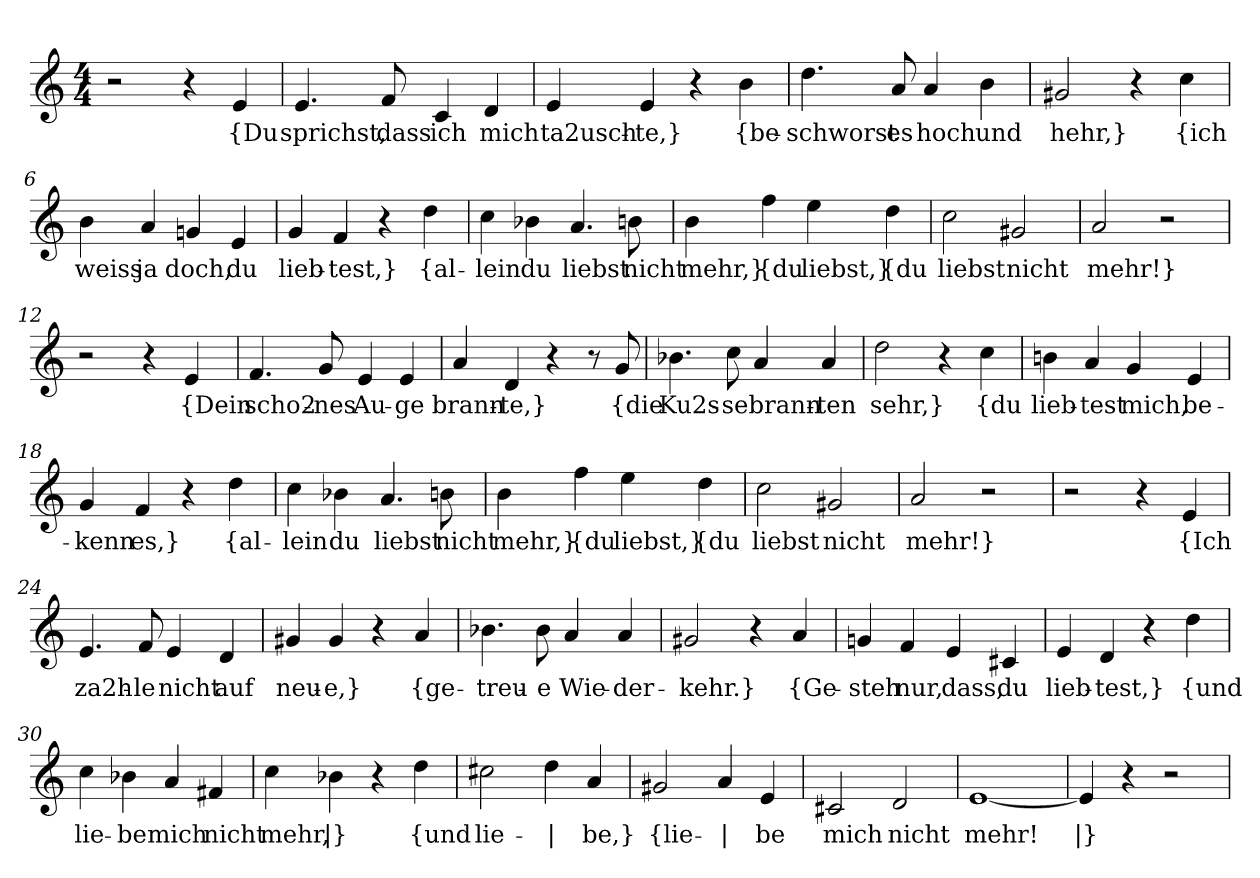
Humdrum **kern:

**kern	**text
*part1	*part1
*staff1	*staff1
*clefG2	*
*k[]	*
*M4/4	*
=1	=1
2r	.
4r	.
!	!LO:LY:b
4e/	{Du
=2	=2
!	!LO:LY:b
4.e/	sprichst,
!	!LO:LY:b
8f/	dass
!	!LO:LY:b
4c/	ich
!	!LO:LY:b
4d/	mich
=3	=3
!	!LO:LY:b
4e/	ta2usch-
!	!LO:LY:b
4e/	-te,}
4r	.
!	!LO:LY:b
4b\	{be-
=4	=4
!	!LO:LY:b
4.dd\	-schworst
!	!LO:LY:b
8a/	es
!	!LO:LY:b
4a/	hoch
!	!LO:LY:b
4b\	und
=5	=5
!	!LO:LY:b
2g#X/	hehr,}
4r	.
!	!LO:LY:b
4cc\	{ich
!!LO:LB:g=z
=6	=6
!	!LO:LY:b
4b\	weiss
!	!LO:LY:b
4a/	ja
!	!LO:LY:b
4gn/	doch,
!	!LO:LY:b
4e/	du
=7	=7
!	!LO:LY:b
4g/	lieb-
!	!LO:LY:b
4f/	-test,}
4r	.
!	!LO:LY:b
4dd\	{al-
=8	=8
!	!LO:LY:b
4cc\	-lein
!	!LO:LY:b
4b-X\	du
!	!LO:LY:b
4.a/	liebst
!	!LO:LY:b
8bn\	nicht
=9	=9
!	!LO:LY:b
4b\	mehr,}
!	!LO:LY:b
4ff\	{du
!	!LO:LY:b
4ee\	liebst,}
!	!LO:LY:b
4dd\	{du
=10	=10
!	!LO:LY:b
2cc\	liebst
!	!LO:LY:b
2g#X/	nicht
=11	=11
!	!LO:LY:b
2a/	mehr!}
2r	.
!!LO:LB:g=z
=12	=12
2r	.
4r	.
!	!LO:LY:b
4e/	{Dein
=13	=13
!	!LO:LY:b
4.f/	scho2-
!	!LO:LY:b
8g/	-nes
!	!LO:LY:b
4e/	Au-
!	!LO:LY:b
4e/	-ge
=14	=14
!	!LO:LY:b
4a/	brann-
!	!LO:LY:b
4d/	-te,}
4r	.
8r	.
!	!LO:LY:b
8g/	{die
=15	=15
!	!LO:LY:b
4.b-X\	Ku2s-
!	!LO:LY:b
8cc\	-se
!	!LO:LY:b
4a/	brann-
!	!LO:LY:b
4a/	-ten
=16	=16
!	!LO:LY:b
2dd\	sehr,}
4r	.
!	!LO:LY:b
4cc\	{du
!!LO:LB:g=z
=17	=17
!	!LO:LY:b
4bn\	lieb-
!	!LO:LY:b
4a/	-test
!	!LO:LY:b
4g/	mich,
!	!LO:LY:b
4e/	be-
=18	=18
!	!LO:LY:b
4g/	-kenn
!	!LO:LY:b
4f/	es,}
4r	.
!	!LO:LY:b
4dd\	{al-
=19	=19
!	!LO:LY:b
4cc\	-lein
!	!LO:LY:b
4b-X\	du
!	!LO:LY:b
4.a/	liebst
!	!LO:LY:b
8bn\	nicht
=20	=20
!	!LO:LY:b
4b\	mehr,}
!	!LO:LY:b
4ff\	{du
!	!LO:LY:b
4ee\	liebst,}
!	!LO:LY:b
4dd\	{du
=21	=21
!	!LO:LY:b
2cc\	liebst
!	!LO:LY:b
2g#X/	nicht
!!LO:LB:g=z
=22	=22
!	!LO:LY:b
2a/	mehr!}
2r	.
=23	=23
2r	.
4r	.
!	!LO:LY:b
4e/	{Ich
=24	=24
!	!LO:LY:b
4.e/	za2h-
!	!LO:LY:b
8f/	-le
!	!LO:LY:b
4e/	nicht
!	!LO:LY:b
4d/	auf
=25	=25
!	!LO:LY:b
4g#X/	neu-
!	!LO:LY:b
4g#/	-e,}
4r	.
!	!LO:LY:b
4a/	{ge-
=26	=26
!	!LO:LY:b
4.b-X\	-treu-
!	!LO:LY:b
8b-\	-e
!	!LO:LY:b
4a/	Wie-
!	!LO:LY:b
4a/	-der-
=27	=27
!	!LO:LY:b
2g#X/	kehr.}
4r	.
!	!LO:LY:b
4a/	{Ge-
=28	=28
!	!LO:LY:b
4gn/	-steh
!	!LO:LY:b
4f/	nur,
!	!LO:LY:b
4e/	dass,
!	!LO:LY:b
4c#X/	du
!!LO:LB:g=z
=29	=29
!	!LO:LY:b
4e/	lieb-
!	!LO:LY:b
4d/	-test,}
4r	.
!	!LO:LY:b
4dd\	{und
=30	=30
!	!LO:LY:b
4cc\	lie-
!	!LO:LY:b
4b-X\	-be
!	!LO:LY:b
4a/	mich
!	!LO:LY:b
4f#X/	nicht
=31	=31
!	!LO:LY:b
4cc\	mehr,
!	!LO:LY:b
4b-X\	|}
4r	.
!	!LO:LY:b
4dd\	{und
=32	=32
!	!LO:LY:b
2cc#X\	lie-
!	!LO:LY:b
4dd\	|
!	!LO:LY:b
4a/	-be,}
=33	=33
!	!LO:LY:b
2g#X/	{lie-
!	!LO:LY:b
4a/	|
!	!LO:LY:b
4e/	-be
=34	=34
!	!LO:LY:b
2c#X/	mich
!	!LO:LY:b
2d/	nicht
=35	=35
!	!LO:LY:b
[1e	mehr!
=36	=36
!	!LO:LY:b
4e/]	|}
4r	.
2r	.
=	=
*-	*-
